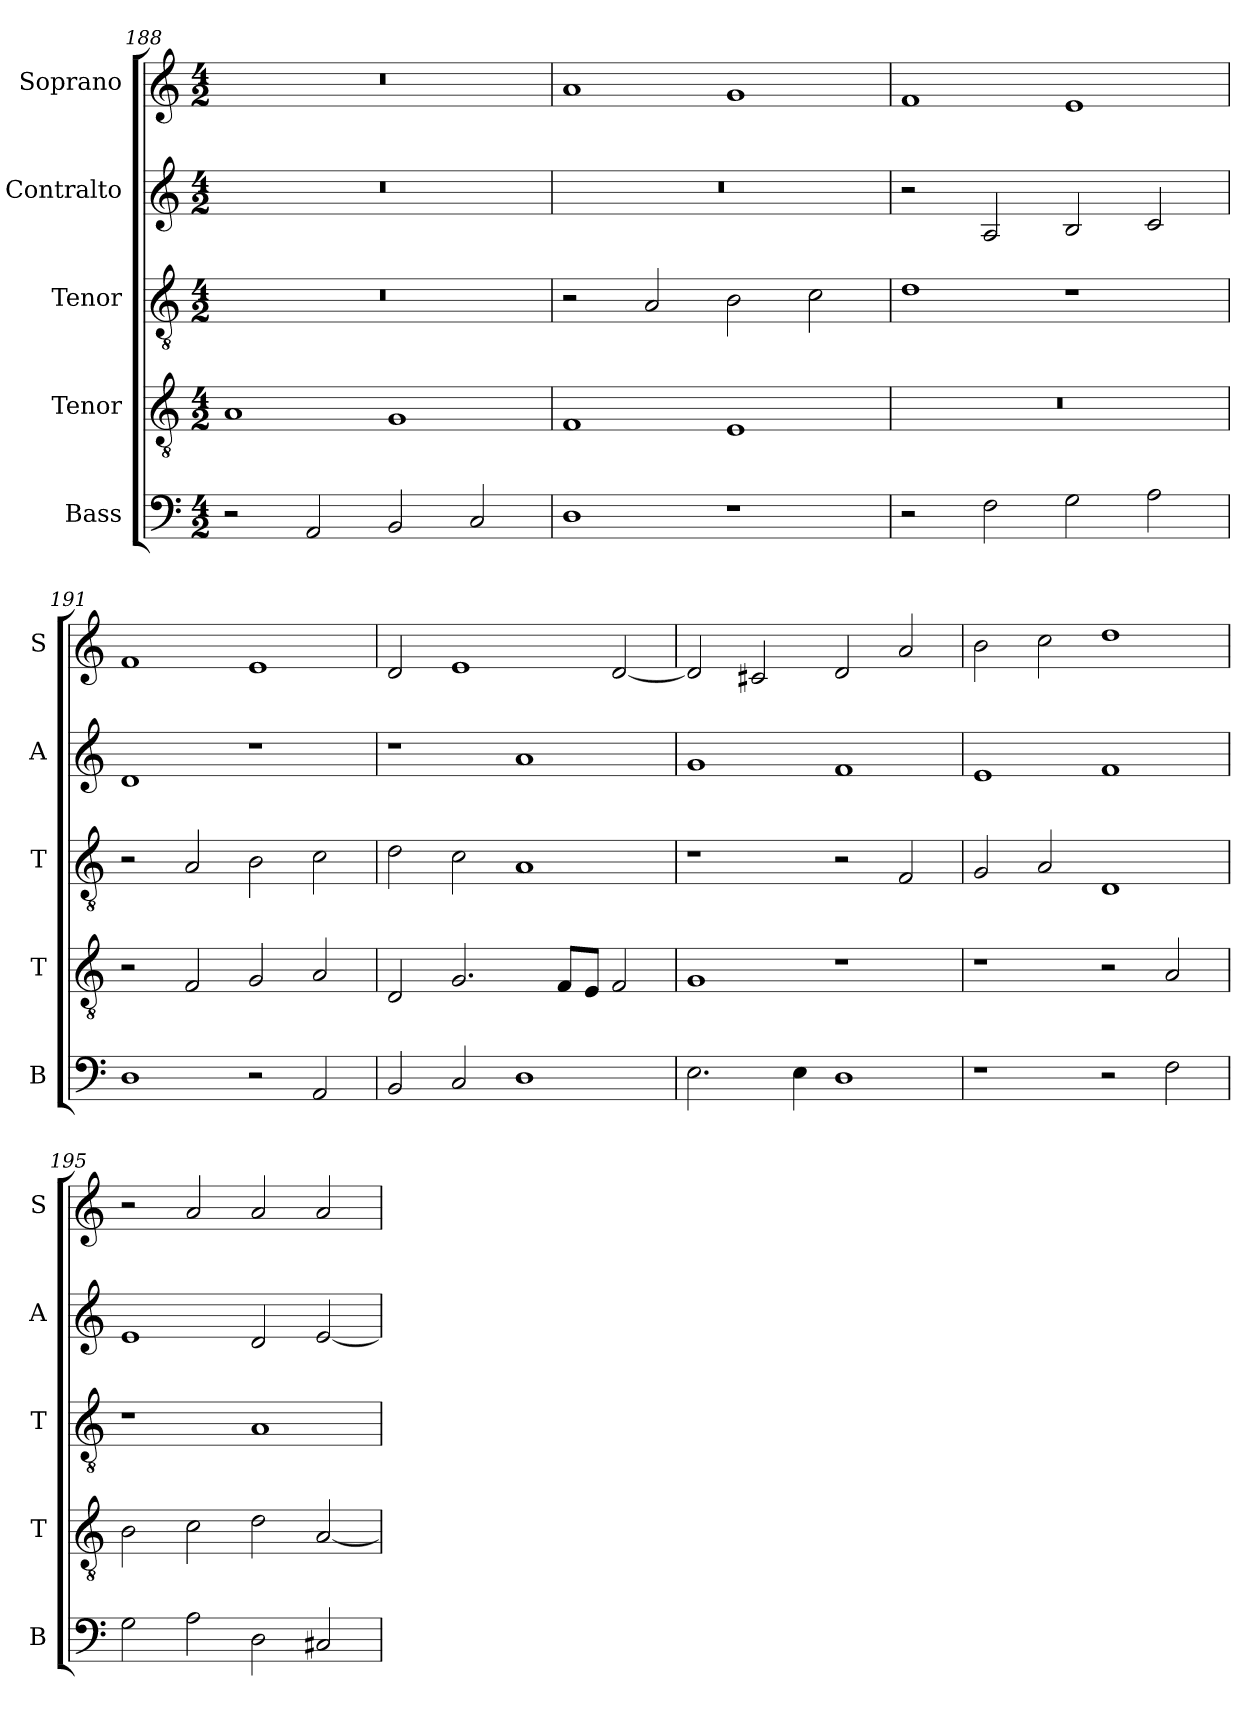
**kern	**kern	**kern	**kern	**kern
*part5	*part4	*part3	*part2	*part1
*staff5	*staff4	*staff3	*staff2	*staff1
*I"Bass	*I"Tenor	*I"Tenor	*I"Contralto	*I"Soprano
*I'B	*I'T	*I'T	*I'A	*I'S
*clefF4	*clefGv2	*clefGv2	*clefG2	*clefG2
*k[]	*k[]	*k[]	*k[]	*k[]
*D:dor	*D:dor	*D:dor	*D:dor	*D:dor
*M4/2	*M4/2	*M4/2	*M4/2	*M4/2
=188	=188	=188	=188	=188
2r	1A	0r	0r	0r
2AA	.	.	.	.
2BB	1G	.	.	.
2C	.	.	.	.
=189	=189	=189	=189	=189
1D	1F	2r	0r	1a
.	.	2A	.	.
1r	1E	2B	.	1g
.	.	2c	.	.
=190	=190	=190	=190	=190
2r	0r	1d	2r	1f
2F	.	.	2A	.
2G	.	1r	2B	1e
2A	.	.	2c	.
=191	=191	=191	=191	=191
1D	2r	2r	1d	1f
.	2F	2A	.	.
2r	2G	2B	1r	1e
2AA	2A	2c	.	.
=192	=192	=192	=192	=192
2BB	2D	2d	1r	2d
2C	2.G	2c	.	1e
1D	.	1A	1a	.
.	8F/L	.	.	.
.	8E/J	.	.	.
.	2F	.	.	[2d
=193	=193	=193	=193	=193
2.E	1G	1r	1g	2d]
.	.	.	.	2c#X
4E	.	.	.	.
1D	1r	2r	1f	2d
.	.	2F	.	2a
=194	=194	=194	=194	=194
1r	1r	2G	1e	2b
.	.	2A	.	2cc
2r	2r	1D	1f	1dd
2F	2A	.	.	.
=195	=195	=195	=195	=195
2G	2B	1r	1e	2r
2A	2c	.	.	2a
2D	2d	1A	2d	2a
2C#X	[2A	.	[2e	2a
=	=	=	=	=
*-	*-	*-	*-	*-
